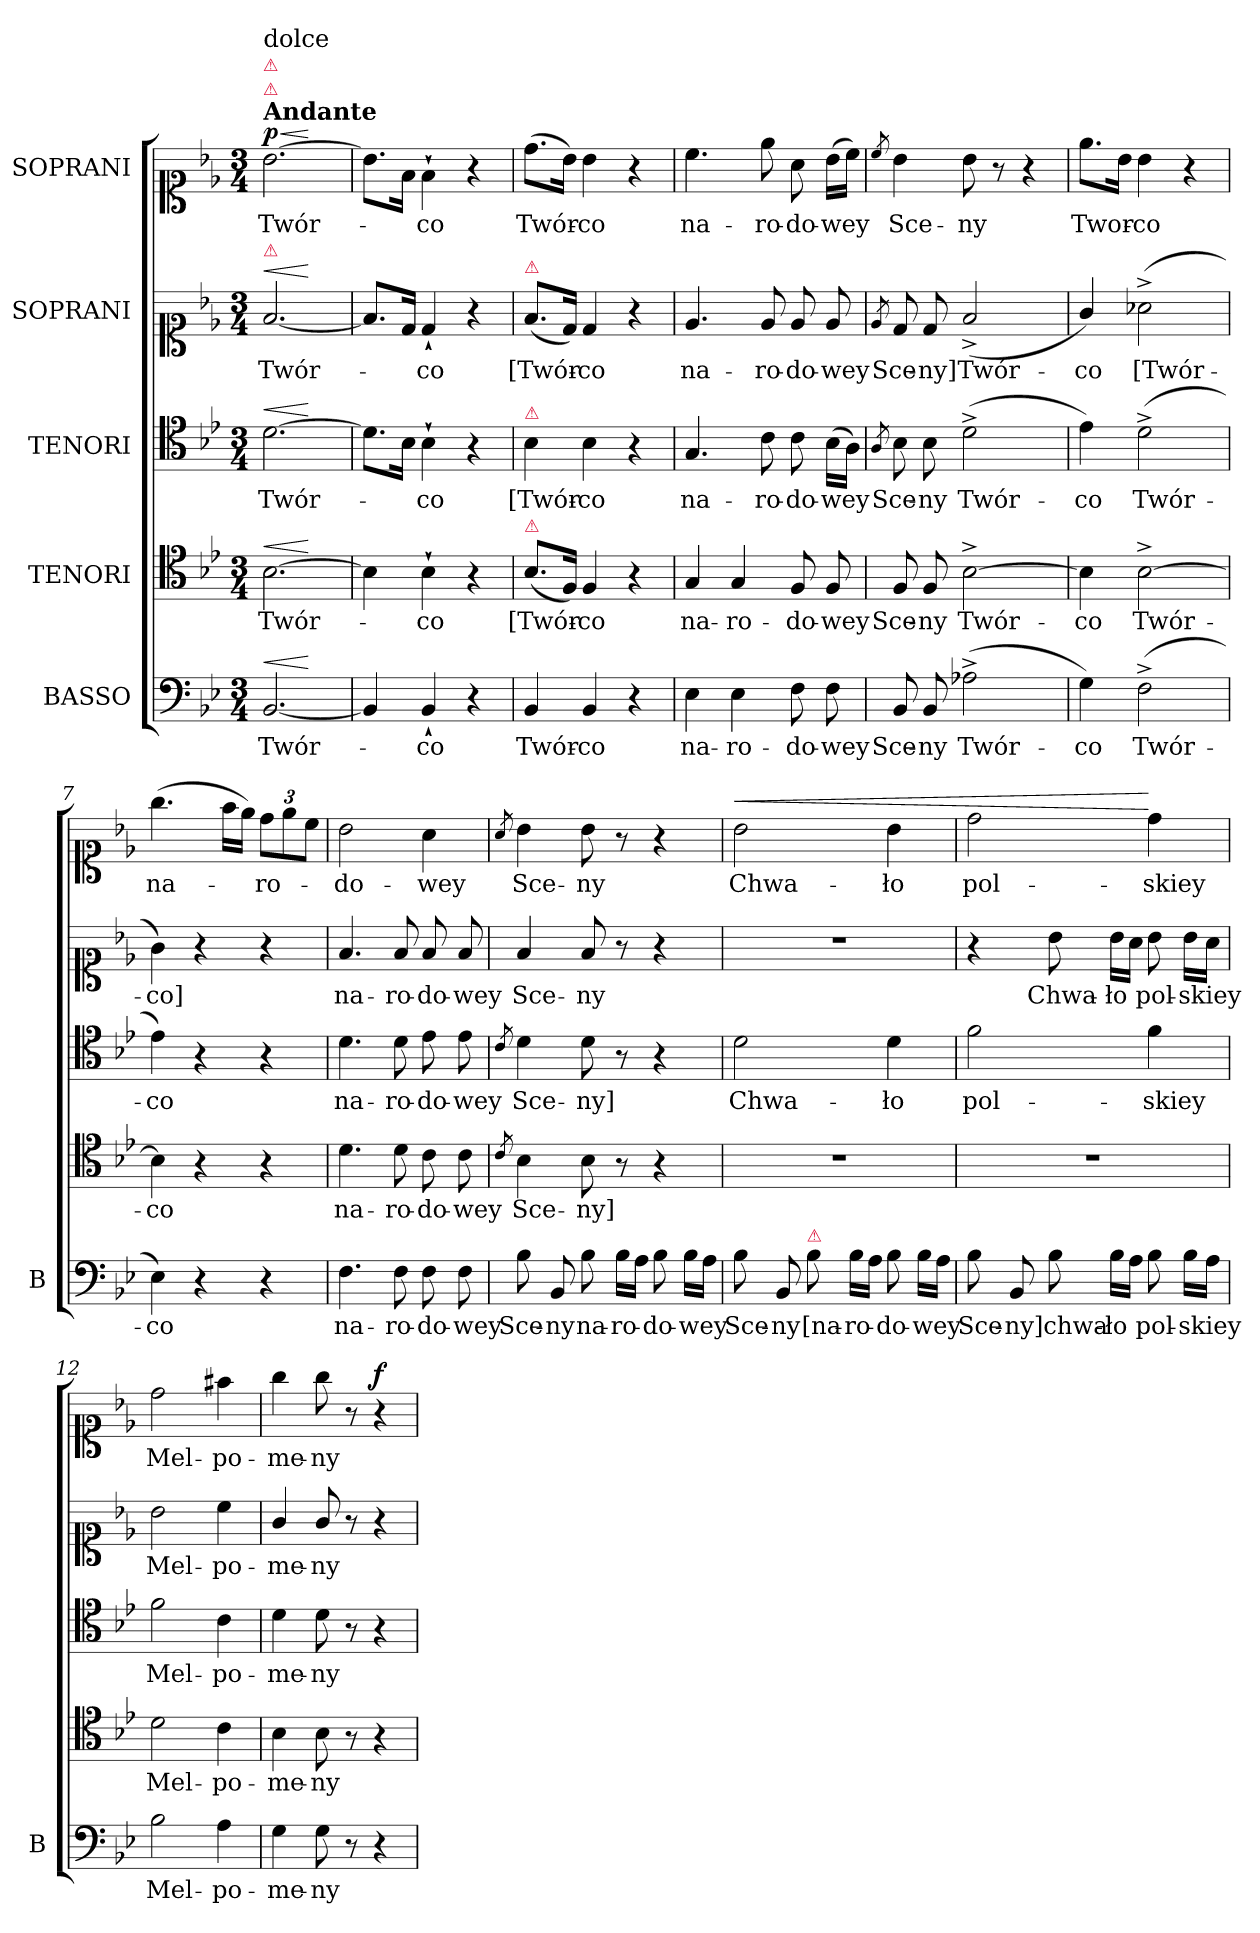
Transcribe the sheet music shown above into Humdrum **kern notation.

**kern	**text	**dynam	**kern	**text	**dynam	**kern	**text	**dynam	**kern	**text	**dynam	**kern	**text	**dynam
*part5	*part5	*part5	*part4	*part4	*part4	*part3	*part3	*part3	*part2	*part2	*part2	*part1	*part1	*part1
*staff5	*staff5	*staff5	*staff4	*staff4	*staff4	*staff3	*staff3	*staff3	*staff2	*staff2	*staff2	*staff1	*staff1	*staff1
*I"BASSO	*	*	*I"TENORI	*	*	*I"TENORI	*	*	*I"SOPRANI	*	*	*I"SOPRANI	*	*
*I'B	*	*	*	*	*	*	*	*	*	*	*	*	*	*
*clefF4	*	*	*clefC4	*	*	*clefC4	*	*	*clefC1	*	*	*clefC1	*	*
*k[b-e-]	*	*	*k[b-e-]	*	*	*k[b-e-]	*	*	*k[b-e-]	*	*	*k[b-e-]	*	*
*B-:	*	*	*B-:	*	*	*B-:	*	*	*B-:	*	*	*B-:	*	*
*M3/4	*	*	*M3/4	*	*	*M3/4	*	*	*M3/4	*	*	*M3/4	*	*
=1	=1	=1	=1	=1	=1	=1	=1	=1	=1	=1	=1	=1	=1	=1
!	!	!	!	!	!	!	!	!	!	!	!	!LO:TX:a:B:t=Andante	!	!
!	!	!	!	!	!	!	!	!	!	!	!	!LO:TX:a:color=crimson:t=⚠	!	!
!	!	!	!	!	!	!	!	!	!	!	!	!LO:TX:a:color=crimson:t=⚠	!	!
!	!	!	!	!	!	!	!	!	!	!	!	!LO:TX:a:t=dolce	!	!
!	!	!	!	!	!	!	!	!	!LO:TX:a:color=crimson:t=⚠	!	!	!	!	!
!	!	!LO:HP:a	!	!	!LO:HP:a	!	!	!LO:HP:a	!	!	!LO:HP:a	!	!	!LO:HP:a
!	!	!	!	!	!	!	!	!	!	!	!	!	!	!LO:DY:n=1:a
[2.BB-/	Twór-	<	[2.B-\	Twór-	<	[2.d\	Twór-	<	[2.f/	Twór-	<	[2.b-\	Twór-	< p
.	.	[ ]	.	.	[ ]	.	.	[ ]	.	.	[ ]	.	.	[ ]
=2	=2	=2	=2	=2	=2	=2	=2	=2	=2	=2	=2	=2	=2	=2
4BB-/]	.	]	4B-\]	.	]	8.d\L]	.	]	8.f/L]	.	]	8.b-\L]	.	]
.	.	.	.	.	.	16B-\Jk	.	.	16d/Jk	.	.	16f\Jk	.	.
4BB-`/	-co	.	4B-`\	-co	.	4B-`\	-co	.	4d`/	-co	.	4f`\	-co	.
4r	.	.	4r	.	.	4r	.	.	4r	.	.	4r	.	.
=3	=3	=3	=3	=3	=3	=3	=3	=3	=3	=3	=3	=3	=3	=3
!	!	!	!	!	!	!	!	!	!LO:TX:a:color=crimson:t=⚠	!	!	!	!	!
!	!	!	!	!	!	!LO:TX:a:color=crimson:t=⚠	!	!	!	!	!	!	!	!
!	!	!	!LO:TX:a:color=crimson:t=⚠	!	!	!	!	!	!	!	!	!	!	!
4BB-/	Twór-	.	(8.B-/L	[Twór-	.	4B-\	[Twór-	.	(8.f/L	[Twór-	.	(8.dd\L	Twór-	.
.	.	.	16F/Jk)	.	.	.	.	.	16d/Jk)	.	.	16b-\Jk)	.	.
4BB-/	-co	.	4F/	-co	.	4B-\	-co	.	4d/	-co	.	4b-\	-co	.
4r	.	.	4r	.	.	4r	.	.	4r	.	.	4r	.	.
=4	=4	=4	=4	=4	=4	=4	=4	=4	=4	=4	=4	=4	=4	=4
4E-\	na-	.	4G/	na-	.	4.G/	na-	.	4.e-/	na-	.	4.cc\	na-	.
4E-\	-ro-	.	4G/	-ro-	.	.	.	.	.	.	.	.	.	.
.	.	.	.	.	.	8c\	-ro-	.	8e-/	-ro-	.	8ee-\	-ro-	.
8F\	-do-	.	8F/	-do-	.	8c\	-do-	.	8e-/	-do-	.	8a\	-do-	.
8F\	-wey	.	8F/	-wey	.	(16B-\LL	-wey	.	8e-/	-wey	.	(16b-\LL	-wey	.
.	.	.	.	.	.	16A\JJ)	.	.	.	.	.	16cc\JJ)	.	.
=5	=5	=5	=5	=5	=5	=5	=5	=5	=5	=5	=5	=5	=5	=5
.	.	.	.	.	.	8qA/	.	.	8qe-/	.	.	8qcc/	.	.
8BB-/	Sce-	.	8F/	Sce-	.	8B-\	Sce-	.	8d/	Sce-	.	4b-\	Sce-	.
8BB-/	-ny	.	8F/	-ny	.	8B-\	-ny	.	8d/	-ny]	.	.	.	.
(2A-X^\	Twór-	.	[2B-^\	Twór-	.	(2d^\	Twór-	.	(2f^>/	Twór-	.	8b-\	-ny	.
.	.	.	.	.	.	.	.	.	.	.	.	8r	.	.
.	.	.	.	.	.	.	.	.	.	.	.	4r	.	.
=6	=6	=6	=6	=6	=6	=6	=6	=6	=6	=6	=6	=6	=6	=6
4G\)	-co	.	4B-\]	-co	.	4e-\)	-co	.	4g/)	-co	.	8.ee-\L	Twor-	.
.	.	.	.	.	.	.	.	.	.	.	.	16b-\Jk	.	.
(2F^\	Twór-	.	[2B-^\	Twór-	.	(2d^\	Twór-	.	(2a-X^\	[Twór-	.	4b-\	-co	.
.	.	.	.	.	.	.	.	.	.	.	.	4r	.	.
=7	=7	=7	=7	=7	=7	=7	=7	=7	=7	=7	=7	=7	=7	=7
4E-\)	-co	.	4B-\]	-co	.	4e-\)	-co	.	4g\)	-co]	.	(4.gg\	na-	.
4r	.	.	4r	.	.	4r	.	.	4r	.	.	.	.	.
.	.	.	.	.	.	.	.	.	.	.	.	16ff\LL	.	.
.	.	.	.	.	.	.	.	.	.	.	.	16ee-\JJ)	.	.
4r	.	.	4r	.	.	4r	.	.	4r	.	.	12dd\L	-ro-	.
.	.	.	.	.	.	.	.	.	.	.	.	12ee-\	.	.
.	.	.	.	.	.	.	.	.	.	.	.	12cc\J	.	.
=8	=8	=8	=8	=8	=8	=8	=8	=8	=8	=8	=8	=8	=8	=8
4.F\	na-	.	4.d\	na-	.	4.d\	na-	.	4.f/	na-	.	2b-\	-do-	.
8F\	-ro-	.	8d\	-ro-	.	8d\	-ro-	.	8f/	-ro-	.	.	.	.
8F\	-do-	.	8c\	-do-	.	8e-\	-do-	.	8f/	-do-	.	4a\	-wey	.
8F\	-wey	.	8c\	-wey	.	8e-\	-wey	.	8f/	-wey	.	.	.	.
=9	=9	=9	=9	=9	=9	=9	=9	=9	=9	=9	=9	=9	=9	=9
.	.	.	8qc/	.	.	8qc/	.	.	.	.	.	8qa/	.	.
8B-\	Sce-	.	4B-\	Sce-	.	4d\	Sce-	.	4f/	Sce-	.	4b-\	Sce-	.
8BB-/	-ny	.	.	.	.	.	.	.	.	.	.	.	.	.
8B-\	na-	.	8B-\	-ny]	.	8d\	-ny]	.	8f/	-ny	.	8b-\	-ny	.
16B-\LL	-ro-	.	8r	.	.	8r	.	.	8r	.	.	8r	.	.
16A\JJ	.	.	.	.	.	.	.	.	.	.	.	.	.	.
8B-\	-do-	.	4r	.	.	4r	.	.	4r	.	.	4r	.	.
16B-\LL	-wey	.	.	.	.	.	.	.	.	.	.	.	.	.
16A\JJ	.	.	.	.	.	.	.	.	.	.	.	.	.	.
=10	=10	=10	=10	=10	=10	=10	=10	=10	=10	=10	=10	=10	=10	=10
!	!	!	!	!	!	!	!	!	!	!	!	!	!	!LO:HP:a
8B-\	Sce-	.	2.r	.	.	2d\	Chwa-	.	2.r	.	.	2b-\	Chwa-	<
8BB-/	-ny	.	.	.	.	.	.	.	.	.	.	.	.	.
!LO:TX:a:color=crimson:t=⚠	!	!	!	!	!	!	!	!	!	!	!	!	!	!
8B-\	[na-	.	.	.	.	.	.	.	.	.	.	.	.	.
16B-\LL	-ro-	.	.	.	.	.	.	.	.	.	.	.	.	.
16A\JJ	.	.	.	.	.	.	.	.	.	.	.	.	.	.
8B-\	-do-	.	.	.	.	4d\	-ło	.	.	.	.	4b-\	-ło	.
16B-\LL	-wey	.	.	.	.	.	.	.	.	.	.	.	.	.
16A\JJ	.	.	.	.	.	.	.	.	.	.	.	.	.	.
=11	=11	=11	=11	=11	=11	=11	=11	=11	=11	=11	=11	=11	=11	=11
8B-\	Sce-	.	2.r	.	.	2f\	pol-	.	4r	.	.	2dd\	pol-	.
8BB-/	-ny]	.	.	.	.	.	.	.	.	.	.	.	.	.
8B-\	chwa-	.	.	.	.	.	.	.	8b-\	Chwa-	.	.	.	.
16B-\LL	-ło	.	.	.	.	.	.	.	16b-\LL	-ło	.	.	.	.
16A\JJ	.	.	.	.	.	.	.	.	16a\JJ	.	.	.	.	.
8B-\	pol-	.	.	.	.	4f\	-skiey	.	8b-\	pol-	.	4dd\	-skiey	[
16B-\LL	-skiey	.	.	.	.	.	.	.	16b-\LL	-skiey	.	.	.	.
16A\JJ	.	.	.	.	.	.	.	.	16a\JJ	.	.	.	.	.
=12	=12	=12	=12	=12	=12	=12	=12	=12	=12	=12	=12	=12	=12	=12
2B-\	Mel-	.	2d\	Mel-	.	2f\	Mel-	.	2b-\	Mel-	.	2dd\	Mel-	.
4A\	-po-	.	4c\	-po-	.	4c\	-po-	.	4cc\	-po-	.	4ff#X\	-po-	.
=13	=13	=13	=13	=13	=13	=13	=13	=13	=13	=13	=13	=13	=13	=13
4G\	-me-	.	4B-\	-me-	.	4d\	-me-	.	4g/	-me-	.	4gg\	-me-	.
8G\	-ny	.	8B-\	-ny	.	8d\	-ny	.	8g/	-ny	.	8gg\	-ny	.
8r	.	.	8r	.	.	8r	.	.	8r	.	.	8r	.	.
!	!	!	!	!	!	!	!	!	!	!	!	!	!	!LO:DY:a
4r	.	.	4r	.	.	4r	.	.	4r	.	.	4r	.	f
=	=	=	=	=	=	=	=	=	=	=	=	=	=	=
*-	*-	*-	*-	*-	*-	*-	*-	*-	*-	*-	*-	*-	*-	*-
